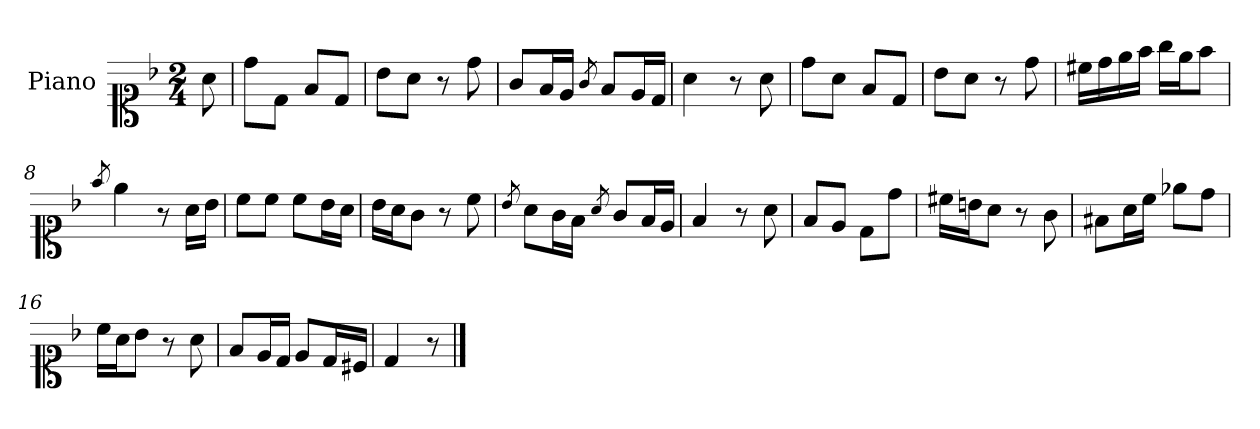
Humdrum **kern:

**kern
*part1
*staff1
*I"Piano
*I'Pno.
*clefC1
*k[b-]
*M2/4
=
8a\
=1
8dd\L
8d\J
8f/L
8d/J
=2
8b-\L
8a\J
8r
8dd\
=3
8g/L
16f/L
16e/JJ
8qg/
8f/L
16e/L
16d/JJ
=4
4a\
8r
8a\
=5
8dd\L
8a\J
8f/L
8d/J
=6
8b-\L
8a\J
8r
8dd\
!!LO:LB:g=z
=7
16cc#X\LL
16dd\
16ee\
16ff\JJ
16gg\LL
16ee\J
8ff\J
=8
8qff/
4ee\
8r
16a\LL
16b-\JJ
=9
8cc\L
8cc\J
8cc\L
16b-\L
16a\JJ
=10
16b-\LL
16a\J
8g\J
8r
8cc\
=11
8qb-/
8a\L
16g\L
16f\JJ
8qa/
8g/L
16f/L
16e/JJ
=12
4f/
8r
8a\
!!LO:LB:g=z
=13
8f/L
8e/J
8d\L
8dd\J
=14
16cc#X\LL
16bn\J
8a\J
8r
8g\
=15
8f#X\L
16a\L
16cc\JJ
8ee-X\L
8dd\J
=16
16cc\LL
16a\J
8b-\J
8r
8a\
=17
8f/L
16e/L
16d/JJ
8e/L
16d/L
16c#X/JJ
=18
4d/
8r
==
*-
